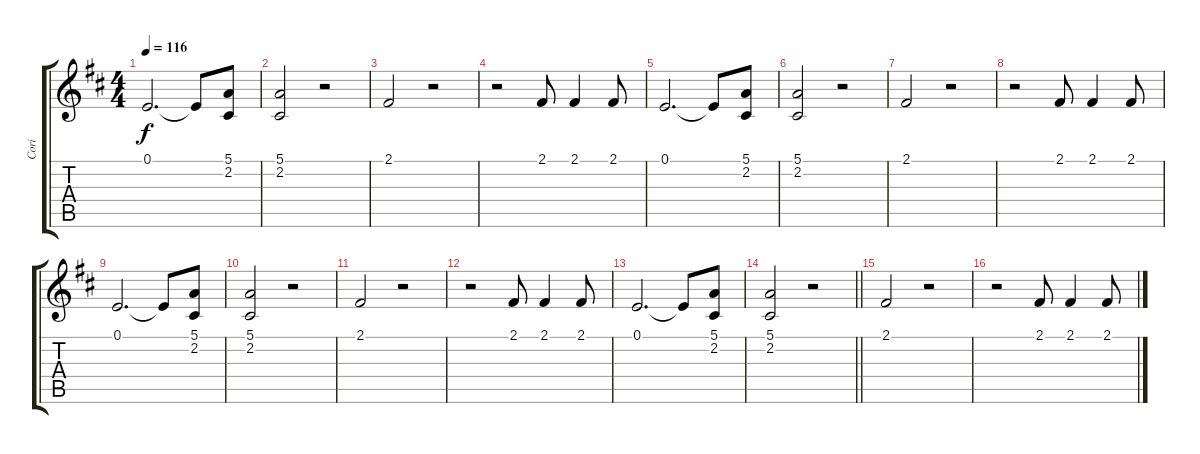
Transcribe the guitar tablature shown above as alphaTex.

\track ("Cori" "Cori") {instrument clarinet}
\staff {score tabs}
\tuning (E4 B3 G3 D3 A2 E2) {hide}
\ts (4 4)
\tempo 116
\clef g2
\ks d
0.1.2{d dy f} 0.1{t}.8 (5.1 2.2).8 |
(5.1 2.2).2 r.2 |
2.1.2 r.2 |
r.2 2.1.8 2.1.4 2.1.8 |
0.1.2{d} 0.1{t}.8 (5.1 2.2).8 |
(5.1 2.2).2 r.2 |
2.1.2 r.2 |
r.2 2.1.8 2.1.4 2.1.8 |
0.1.2{d} 0.1{t}.8 (5.1 2.2).8 |
(5.1 2.2).2 r.2 |
2.1.2 r.2 |
r.2 2.1.8 2.1.4 2.1.8 |
0.1.2{d} 0.1{t}.8 (5.1 2.2).8 |
\barLineRight lightlight
(5.1 2.2).2 r.2 |
2.1.2 r.2 |
r.2 2.1.8 2.1.4 2.1.8
